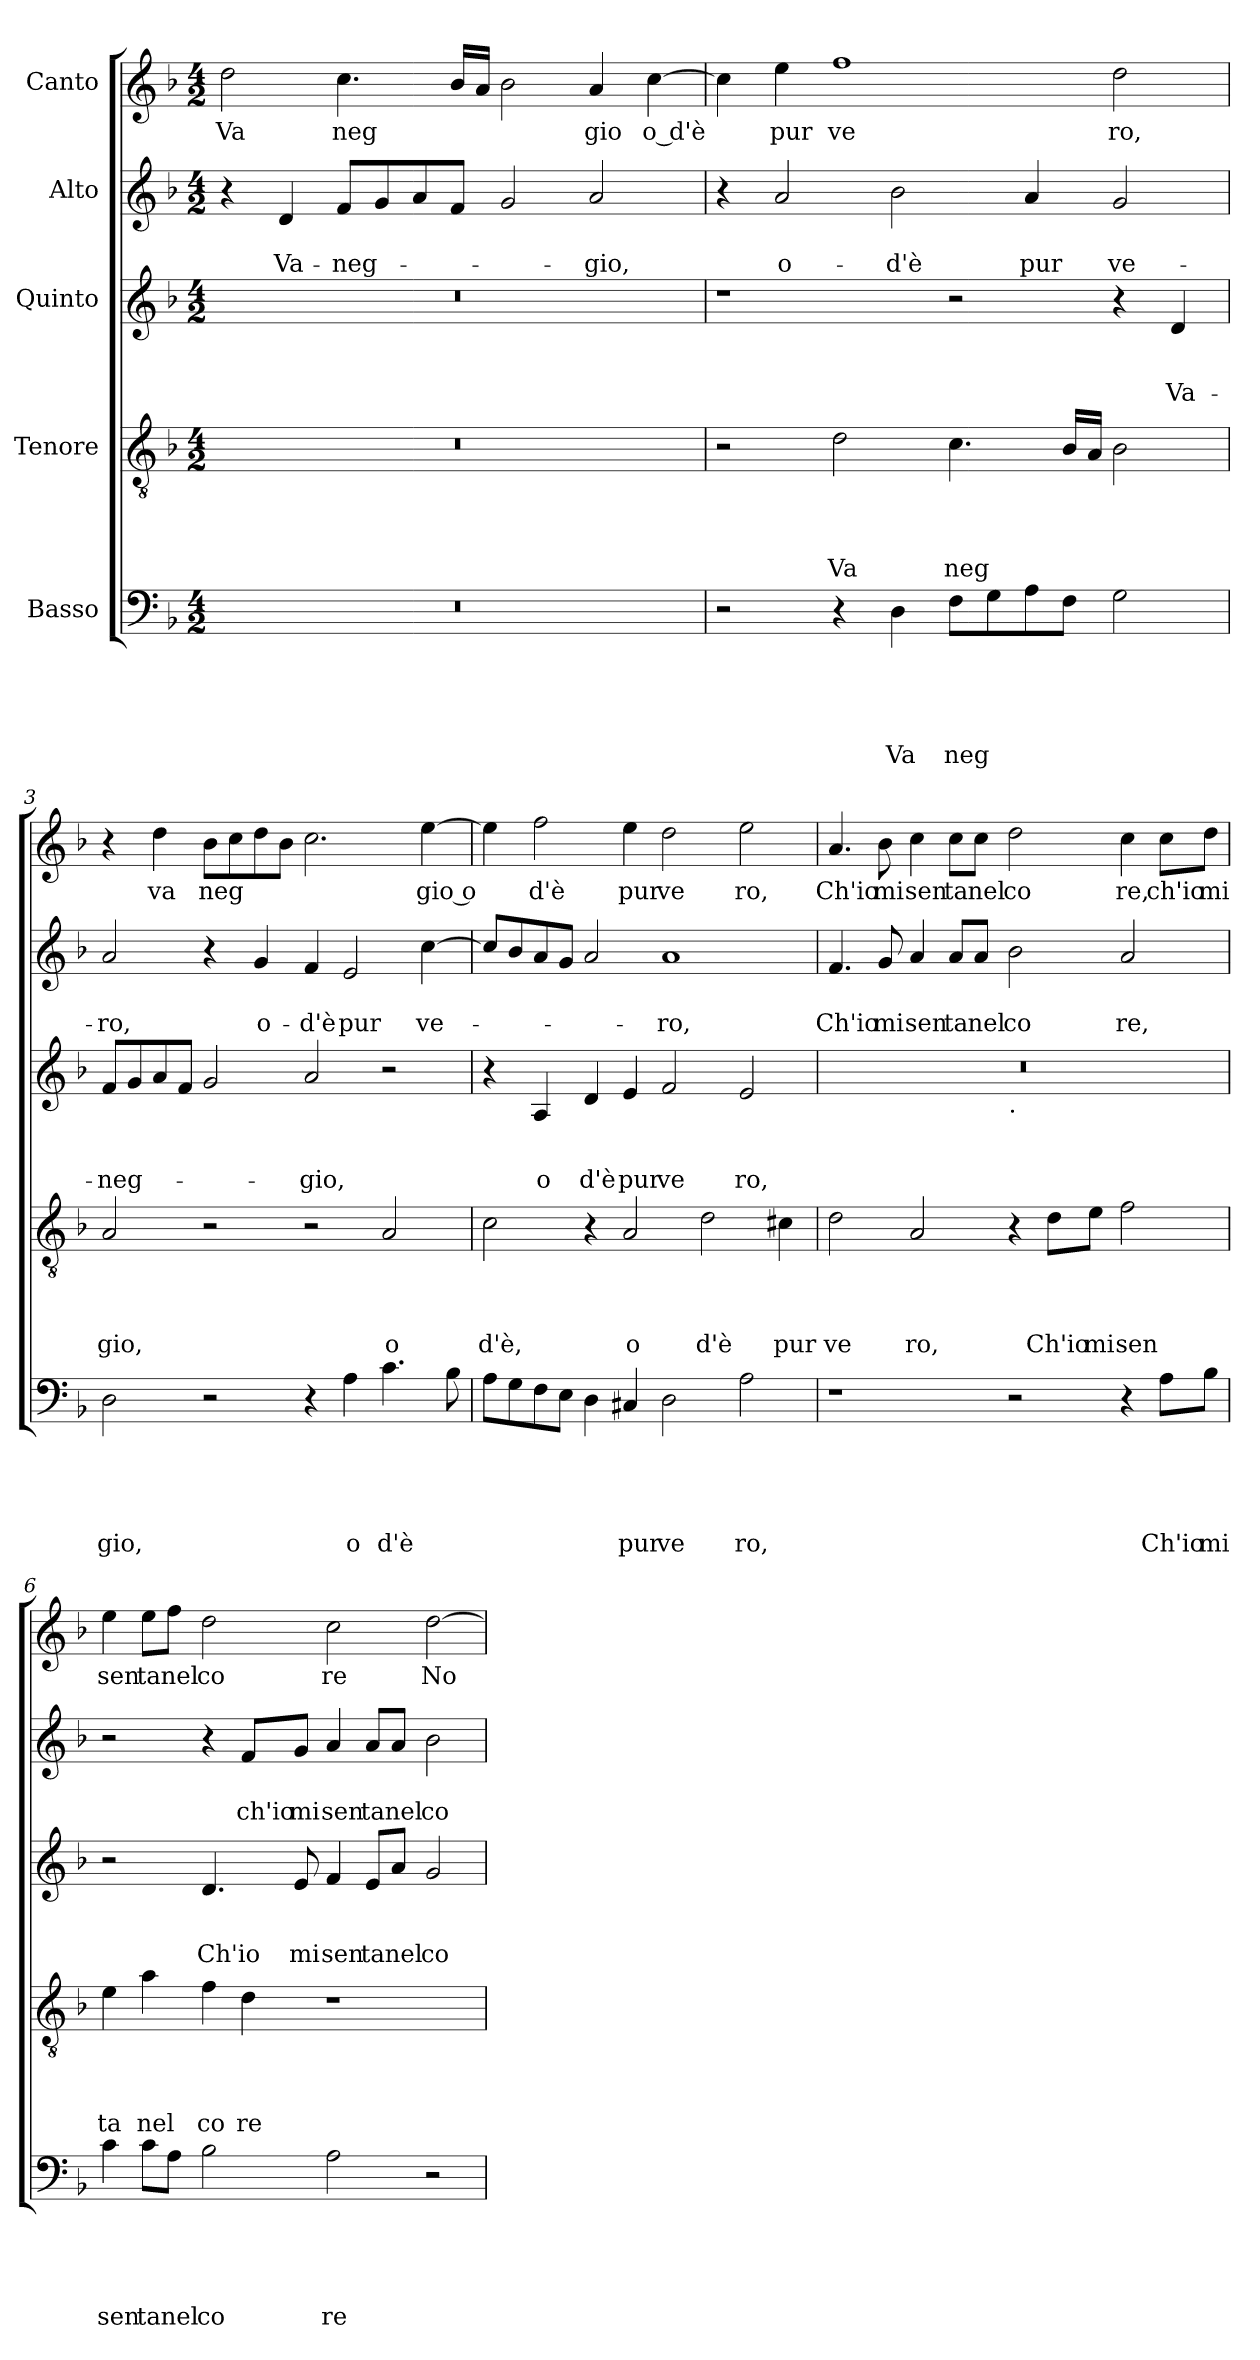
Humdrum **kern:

**kern	**text	**text	**text	**text	**text	**kern	**text	**text	**text	**text	**kern	**text	**text	**text	**kern	**text	**text	**kern	**text
*part5	*part5	*part5	*part5	*part5	*part5	*part4	*part4	*part4	*part4	*part4	*part3	*part3	*part3	*part3	*part2	*part2	*part2	*part1	*part1
*staff5	*staff5	*staff5	*staff5	*staff5	*staff5	*staff4	*staff4	*staff4	*staff4	*staff4	*staff3	*staff3	*staff3	*staff3	*staff2	*staff2	*staff2	*staff1	*staff1
*I"Basso	*	*	*	*	*	*I"Tenore	*	*	*	*	*I"Quinto	*	*	*	*I"Alto	*	*	*I"Canto	*
*clefF4	*	*	*	*	*	*clefGv2	*	*	*	*	*clefG2	*	*	*	*clefG2	*	*	*clefG2	*
*k[b-]	*	*	*	*	*	*k[b-]	*	*	*	*	*k[b-]	*	*	*	*k[b-]	*	*	*k[b-]	*
*F:	*	*	*	*	*	*F:	*	*	*	*	*F:	*	*	*	*F:	*	*	*F:	*
*M4/2	*	*	*	*	*	*M4/2	*	*	*	*	*M4/2	*	*	*	*M4/2	*	*	*M4/2	*
=1	=1	=1	=1	=1	=1	=1	=1	=1	=1	=1	=1	=1	=1	=1	=1	=1	=1	=1	=1
!	!	!	!	!	!	!	!	!	!	!	!	!	!	!	!	!	!	!	!LO:LY:b
0r	.	.	.	.	.	0r	.	.	.	.	0r	.	.	.	4r	.	.	2dd\	Va
!	!	!	!	!	!	!	!	!	!	!	!	!	!	!	!	!	!LO:LY:b	!	!
.	.	.	.	.	.	.	.	.	.	.	.	.	.	.	4d/	.	Va-	.	.
!	!	!	!	!	!	!	!	!	!	!	!	!	!	!	!	!	!LO:LY:b	!	!LO:LY:b
.	.	.	.	.	.	.	.	.	.	.	.	.	.	.	8f/L	.	-neg-	4.cc\	neg
.	.	.	.	.	.	.	.	.	.	.	.	.	.	.	8g/	.	.	.	.
.	.	.	.	.	.	.	.	.	.	.	.	.	.	.	8a/	.	.	.	.
.	.	.	.	.	.	.	.	.	.	.	.	.	.	.	8f/J	.	.	16b-/LL	.
.	.	.	.	.	.	.	.	.	.	.	.	.	.	.	.	.	.	16a/JJ	.
.	.	.	.	.	.	.	.	.	.	.	.	.	.	.	2g/	.	.	2b-\	.
!	!	!	!	!	!	!	!	!	!	!	!	!	!	!	!	!	!LO:LY:b	!	!LO:LY:b:rj
.	.	.	.	.	.	.	.	.	.	.	.	.	.	.	2a/	.	-gio,	4a/	gio
!	!	!	!	!	!	!	!	!	!	!	!	!	!	!	!	!	!	!	!LO:LY:b:rj
.	.	.	.	.	.	.	.	.	.	.	.	.	.	.	.	.	.	[>4cc\	o d'è
=2	=2	=2	=2	=2	=2	=2	=2	=2	=2	=2	=2	=2	=2	=2	=2	=2	=2	=2	=2
2r	.	.	.	.	.	2r	.	.	.	.	1r	.	.	.	4r	.	.	4cc\]	.
!	!	!	!	!	!	!	!	!	!	!	!	!	!	!	!	!	!LO:LY:b	!	!LO:LY:b
.	.	.	.	.	.	.	.	.	.	.	.	.	.	.	2a/	.	o-	4ee\	pur
!	!	!	!	!	!	!	!	!	!	!LO:LY:b	!	!	!	!	!	!	!	!	!LO:LY:b
4r	.	.	.	.	.	2d\	.	.	.	Va	.	.	.	.	.	.	.	1ff	ve
!	!	!	!	!	!LO:LY:b	!	!	!	!	!	!	!	!	!	!	!	!LO:LY:b	!	!
4D\	.	.	.	.	Va	.	.	.	.	.	.	.	.	.	2b-\	.	-d'è	.	.
!	!	!	!	!	!LO:LY:b	!	!	!	!	!LO:LY:b	!	!	!	!	!	!	!	!	!
8F\L	.	.	.	.	neg	4.c\	.	.	.	neg	2r	.	.	.	.	.	.	.	.
8G\	.	.	.	.	.	.	.	.	.	.	.	.	.	.	.	.	.	.	.
!	!	!	!	!	!	!	!	!	!	!	!	!	!	!	!	!	!LO:LY:b	!	!
8A\	.	.	.	.	.	.	.	.	.	.	.	.	.	.	4a/	.	pur	.	.
8F\J	.	.	.	.	.	16B-/LL	.	.	.	.	.	.	.	.	.	.	.	.	.
.	.	.	.	.	.	16A/JJ	.	.	.	.	.	.	.	.	.	.	.	.	.
!	!	!	!	!	!	!	!	!	!	!	!	!	!	!	!	!	!LO:LY:b	!	!LO:LY:b
2G\	.	.	.	.	.	2B-\	.	.	.	.	4r	.	.	.	2g/	.	ve-	2dd\	ro,
!	!	!	!	!	!	!	!	!	!	!	!	!	!	!LO:LY:b	!	!	!	!	!
.	.	.	.	.	.	.	.	.	.	.	4d/	.	.	Va-	.	.	.	.	.
=3	=3	=3	=3	=3	=3	=3	=3	=3	=3	=3	=3	=3	=3	=3	=3	=3	=3	=3	=3
!	!	!	!	!	!LO:LY:b	!	!	!	!	!LO:LY:b	!	!	!	!LO:LY:b	!	!	!LO:LY:b	!	!
2D\	.	.	.	.	gio,	2A/	.	.	.	gio,	8f/L	.	.	-neg-	2a/	.	-ro,	4r	.
.	.	.	.	.	.	.	.	.	.	.	8g/	.	.	.	.	.	.	.	.
!	!	!	!	!	!	!	!	!	!	!	!	!	!	!	!	!	!	!	!LO:LY:b
.	.	.	.	.	.	.	.	.	.	.	8a/	.	.	.	.	.	.	4dd\	va
.	.	.	.	.	.	.	.	.	.	.	8f/J	.	.	.	.	.	.	.	.
!	!	!	!	!	!	!	!	!	!	!	!	!	!	!	!	!	!	!	!LO:LY:b
2r	.	.	.	.	.	2r	.	.	.	.	2g/	.	.	.	4r	.	.	8b-\L	neg
.	.	.	.	.	.	.	.	.	.	.	.	.	.	.	.	.	.	8cc\	.
!	!	!	!	!	!	!	!	!	!	!	!	!	!	!	!	!	!LO:LY:b	!	!
.	.	.	.	.	.	.	.	.	.	.	.	.	.	.	4g/	.	o-	8dd\	.
.	.	.	.	.	.	.	.	.	.	.	.	.	.	.	.	.	.	8b-\J	.
!	!	!	!	!	!	!	!	!	!	!	!	!	!	!LO:LY:b	!	!	!LO:LY:b	!	!
4r	.	.	.	.	.	2r	.	.	.	.	2a/	.	.	-gio,	4f/	.	-d'è	2.cc\	.
!	!	!	!	!	!LO:LY:b	!	!	!	!	!	!	!	!	!	!	!	!LO:LY:b	!	!
4A\	.	.	.	.	o	.	.	.	.	.	.	.	.	.	2e/	.	pur	.	.
!	!	!	!	!	!LO:LY:b	!	!	!	!	!LO:LY:b	!	!	!	!	!	!	!	!	!
4.c\	.	.	.	.	d'è	2A/	.	.	.	o	2r	.	.	.	.	.	.	.	.
!	!	!	!	!	!	!	!	!	!	!	!	!	!	!	!	!	!LO:LY:b	!	!LO:LY:b
.	.	.	.	.	.	.	.	.	.	.	.	.	.	.	[<4cc\	.	ve-	[<4ee\	gio o
8B-\	.	.	.	.	.	.	.	.	.	.	.	.	.	.	.	.	.	.	.
!!LO:LB:g=z
=4	=4	=4	=4	=4	=4	=4	=4	=4	=4	=4	=4	=4	=4	=4	=4	=4	=4	=4	=4
!	!	!	!	!	!	!	!	!	!	!LO:LY:b	!	!	!	!	!	!	!	!	!
8A\L	.	.	.	.	.	2c\	.	.	.	d'è,	4r	.	.	.	8cc/L]	.	.	4ee\]	.
8G\	.	.	.	.	.	.	.	.	.	.	.	.	.	.	8b-/	.	.	.	.
!	!	!	!	!	!	!	!	!	!	!	!	!	!	!LO:LY:b	!	!	!	!	!LO:LY:b
8F\	.	.	.	.	.	.	.	.	.	.	4A/	.	.	o	8a/	.	.	2ff\	d'è
8E\J	.	.	.	.	.	.	.	.	.	.	.	.	.	.	8g/J	.	.	.	.
!	!	!	!	!	!	!	!	!	!	!	!	!	!	!LO:LY:b	!	!	!	!	!
4D\	.	.	.	.	.	4r	.	.	.	.	4d/	.	.	d'è	2a/	.	.	.	.
!	!	!	!	!	!LO:LY:b	!	!	!	!	!LO:LY:b	!	!	!	!LO:LY:b	!	!	!	!	!LO:LY:b
4C#X/	.	.	.	.	pur	2A/	.	.	.	o	4e/	.	.	pur	.	.	.	4ee\	pur
!	!	!	!	!	!LO:LY:b	!	!	!	!	!	!	!	!	!LO:LY:b	!	!	!LO:LY:b	!	!LO:LY:b
2D\	.	.	.	.	ve	.	.	.	.	.	2f/	.	.	ve	1a	.	-ro,	2dd\	ve
!	!	!	!	!	!	!	!	!	!	!LO:LY:b	!	!	!	!	!	!	!	!	!
.	.	.	.	.	.	2d\	.	.	.	d'è	.	.	.	.	.	.	.	.	.
!	!	!	!	!	!LO:LY:b	!	!	!	!	!	!	!	!	!LO:LY:b	!	!	!	!	!LO:LY:b
2A\	.	.	.	.	ro,	.	.	.	.	.	2e/	.	.	ro,	.	.	.	2ee\	ro,
!	!	!	!	!	!	!	!	!	!	!LO:LY:b	!	!	!	!	!	!	!	!	!
.	.	.	.	.	.	4c#X\	.	.	.	pur	.	.	.	.	.	.	.	.	.
=5	=5	=5	=5	=5	=5	=5	=5	=5	=5	=5	=5	=5	=5	=5	=5	=5	=5	=5	=5
!	!	!	!	!	!	!	!	!	!	!LO:LY:b	!	!	!	!	!	!	!LO:LY:b	!	!LO:LY:b
*	*	*	*	*	*	*	*	*	*	*	*^	*	*	*	*	*	*	*	*
1r	.	.	.	.	.	2d\	.	.	.	ve	0r	1ryy	.	.	.	4.f/	.	Ch'io	4.a</	Ch'io
!	!	!	!	!	!	!	!	!	!	!	!	!	!	!	!	!	!	!LO:LY:b	!	!LO:LY:b
.	.	.	.	.	.	.	.	.	.	.	.	.	.	.	.	8g/	.	mi	8b-\	mi
!	!	!	!	!	!	!	!	!	!	!LO:LY:b	!	!	!	!	!	!	!	!LO:LY:b	!	!LO:LY:b
.	.	.	.	.	.	2A/	.	.	.	ro,	.	.	.	.	.	4a/	.	sen	4cc\	sen
!	!	!	!	!	!	!	!	!	!	!	!	!	!	!	!	!	!	!LO:LY:b	!	!LO:LY:b
.	.	.	.	.	.	.	.	.	.	.	.	.	.	.	.	8a/L	.	ta	8cc\L	ta
!	!	!	!	!	!	!	!	!	!	!	!	!	!	!	!	!	!	!LO:LY:b	!	!LO:LY:b
.	.	.	.	.	.	.	.	.	.	.	.	.	.	.	.	8a/J	.	nel	8cc\J	nel
!	!	!	!	!	!	!	!	!	!	!	!	!LO:TX:b:t=.	!	!	!	!	!	!	!	!
!	!	!	!	!	!	!	!	!	!	!	!	!	!	!	!	!	!	!LO:LY:b	!	!LO:LY:b
2r	.	.	.	.	.	4r	.	.	.	.	.	1ryy	.	.	.	2b-\	.	co	2dd\	co
!	!	!	!	!	!	!	!	!	!	!LO:LY:b	!	!	!	!	!	!	!	!	!	!
.	.	.	.	.	.	8d\L	.	.	.	Ch'io	.	.	.	.	.	.	.	.	.	.
!	!	!	!	!	!	!	!	!	!	!LO:LY:b	!	!	!	!	!	!	!	!	!	!
.	.	.	.	.	.	8e\J	.	.	.	mi	.	.	.	.	.	.	.	.	.	.
!	!	!	!	!	!	!	!	!	!	!LO:LY:b	!	!	!	!	!	!	!	!LO:LY:b	!	!LO:LY:b
4r	.	.	.	.	.	2f\	.	.	.	sen	.	.	.	.	.	2a/	.	re,	4cc\	re,
!	!	!	!	!	!LO:LY:b	!	!	!	!	!	!	!	!	!	!	!	!	!	!	!LO:LY:b
8A\L	.	.	.	.	Ch'io	.	.	.	.	.	.	.	.	.	.	.	.	.	8cc\L	ch'io
!	!	!	!	!	!LO:LY:b	!	!	!	!	!	!	!	!	!	!	!	!	!	!	!LO:LY:b
8B-\J	.	.	.	.	mi	.	.	.	.	.	.	.	.	.	.	.	.	.	8dd\J	mi
=6	=6	=6	=6	=6	=6	=6	=6	=6	=6	=6	=6	=6	=6	=6	=6	=6	=6	=6	=6	=6
!	!	!	!	!	!LO:LY:b	!	!	!	!	!LO:LY:b	!	!	!	!	!	!	!	!	!	!LO:LY:b
*	*	*	*	*	*	*	*	*	*	*	*v	*v	*	*	*	*	*	*	*	*
4c\	.	.	.	.	sen	4e\	.	.	.	ta	2r	.	.	.	2r	.	.	4ee\	sen
!	!	!	!	!	!LO:LY:b	!	!	!	!	!LO:LY:b	!	!	!	!	!	!	!	!	!LO:LY:b
8c\L	.	.	.	.	ta	4a\	.	.	.	nel	.	.	.	.	.	.	.	8ee\L	ta
!	!	!	!	!	!LO:LY:b	!	!	!	!	!	!	!	!	!	!	!	!	!	!LO:LY:b
8A\J	.	.	.	.	nel	.	.	.	.	.	.	.	.	.	.	.	.	8ff\J	nel
!	!	!	!	!	!LO:LY:b	!	!	!	!	!LO:LY:b	!	!	!	!LO:LY:b	!	!	!	!	!LO:LY:b
2B-\	.	.	.	.	co	4f\	.	.	.	co	4.d/	.	.	Ch'io	4r	.	.	2dd\	co
!	!	!	!	!	!	!	!	!	!	!LO:LY:b	!	!	!	!	!	!	!LO:LY:b	!	!
.	.	.	.	.	.	4d\	.	.	.	re	.	.	.	.	8f/L	.	ch'io	.	.
!	!	!	!	!	!	!	!	!	!	!	!	!	!	!LO:LY:b	!	!	!LO:LY:b	!	!
.	.	.	.	.	.	.	.	.	.	.	8e/	.	.	mi	8g/J	.	mi	.	.
!	!	!	!	!	!LO:LY:b	!	!	!	!	!	!	!	!	!LO:LY:b	!	!	!LO:LY:b	!	!LO:LY:b
2A\	.	.	.	.	re	1r	.	.	.	.	4f/	.	.	sen	4a/	.	sen	2cc\	re
!	!	!	!	!	!	!	!	!	!	!	!	!	!	!LO:LY:b	!	!	!LO:LY:b	!	!
.	.	.	.	.	.	.	.	.	.	.	8e/L	.	.	ta	8a/L	.	ta	.	.
!	!	!	!	!	!	!	!	!	!	!	!	!	!	!LO:LY:b	!	!	!LO:LY:b	!	!
.	.	.	.	.	.	.	.	.	.	.	8a/J	.	.	nel	8a/J	.	nel	.	.
!	!	!	!	!	!	!	!	!	!	!	!	!	!	!LO:LY:b	!	!	!LO:LY:b	!	!LO:LY:b
2r	.	.	.	.	.	.	.	.	.	.	2g/	.	.	co	2b-\	.	co	[>2dd\	No
=	=	=	=	=	=	=	=	=	=	=	=	=	=	=	=	=	=	=	=
*-	*-	*-	*-	*-	*-	*-	*-	*-	*-	*-	*-	*-	*-	*-	*-	*-	*-	*-	*-
